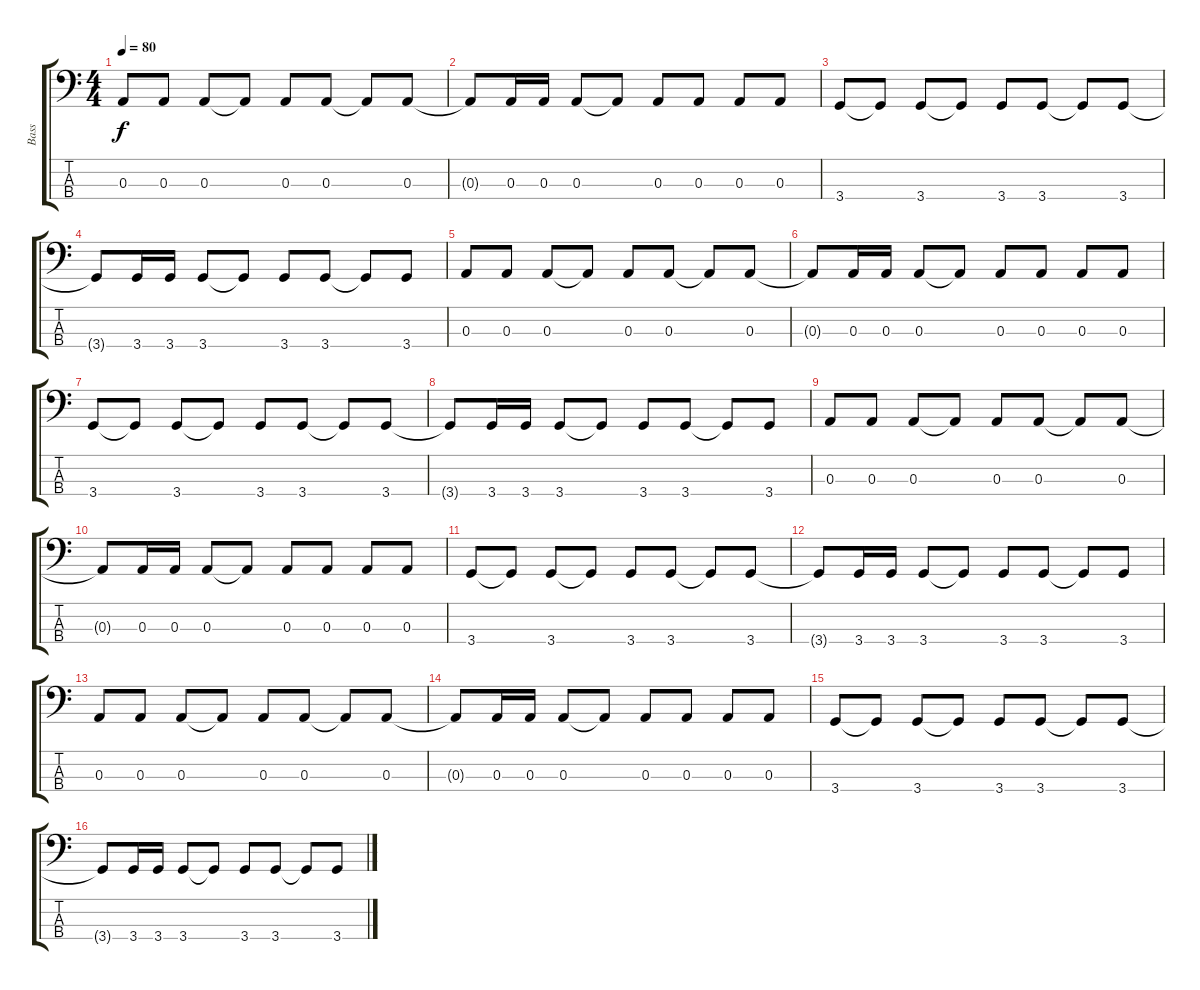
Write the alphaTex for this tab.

\track ("Bass " "Bass ") {instrument electricbassfinger}
\staff {score tabs}
\tuning (G2 D2 A1 E1) {hide}
\ts (4 4)
\tempo 80
\clef f4
\ks c
0.3.8{dy f} 0.3.8 0.3.8 0.3{t}.8 0.3.8 0.3.8 0.3{t}.8 0.3.8 |
0.3{t}.8 0.3.16 0.3.16 0.3.8 0.3{t}.8 0.3.8 0.3.8 0.3.8 0.3.8 |
3.4.8 3.4{t}.8 3.4.8 3.4{t}.8 3.4.8 3.4.8 3.4{t}.8 3.4.8 |
3.4{t}.8 3.4.16 3.4.16 3.4.8 3.4{t}.8 3.4.8 3.4.8 3.4{t}.8 3.4.8 |
0.3.8 0.3.8 0.3.8 0.3{t}.8 0.3.8 0.3.8 0.3{t}.8 0.3.8 |
0.3{t}.8 0.3.16 0.3.16 0.3.8 0.3{t}.8 0.3.8 0.3.8 0.3.8 0.3.8 |
3.4.8 3.4{t}.8 3.4.8 3.4{t}.8 3.4.8 3.4.8 3.4{t}.8 3.4.8 |
3.4{t}.8 3.4.16 3.4.16 3.4.8 3.4{t}.8 3.4.8 3.4.8 3.4{t}.8 3.4.8 |
0.3.8 0.3.8 0.3.8 0.3{t}.8 0.3.8 0.3.8 0.3{t}.8 0.3.8 |
0.3{t}.8 0.3.16 0.3.16 0.3.8 0.3{t}.8 0.3.8 0.3.8 0.3.8 0.3.8 |
3.4.8 3.4{t}.8 3.4.8 3.4{t}.8 3.4.8 3.4.8 3.4{t}.8 3.4.8 |
3.4{t}.8 3.4.16 3.4.16 3.4.8 3.4{t}.8 3.4.8 3.4.8 3.4{t}.8 3.4.8 |
0.3.8 0.3.8 0.3.8 0.3{t}.8 0.3.8 0.3.8 0.3{t}.8 0.3.8 |
0.3{t}.8 0.3.16 0.3.16 0.3.8 0.3{t}.8 0.3.8 0.3.8 0.3.8 0.3.8 |
3.4.8 3.4{t}.8 3.4.8 3.4{t}.8 3.4.8 3.4.8 3.4{t}.8 3.4.8 |
3.4{t}.8 3.4.16 3.4.16 3.4.8 3.4{t}.8 3.4.8 3.4.8 3.4{t}.8 3.4.8
